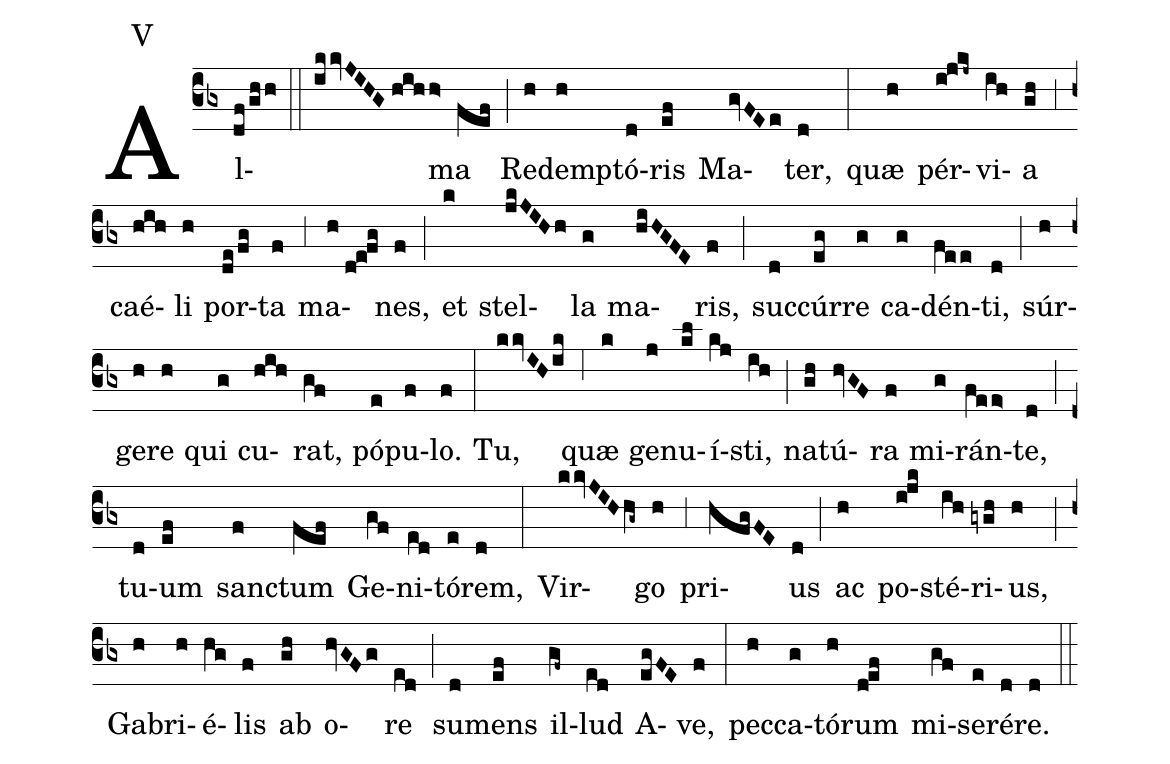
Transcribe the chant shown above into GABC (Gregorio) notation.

annotation: V;
%%
(cb3) Al(df/ghh::ikkvJIHG//hihh>)ma(fef) (;) Re(h)demp(h)tó(d)ris(ef) Ma(gvFEe)ter,(d) (:) quæ(h) pér(i!jkj~)vi(ih)a(gh) (;3) caé(hih)li(h) por(de/fg)ta(f) (;3) ma(h//d!e!fg)nes,(f) (;) et(k) stel(jkJIHh)la(g) ma(hiHGFE)ris,(f) (;) suc(d)cúr(eg)re(g) ca(g)dén(fee)ti,(d) (;) súr(h)ge(h)re(h) qui(g) cu(hih)rat,(gf) pó(e)pu(f)lo.(f) (:) Tu,(kkvIHik) (;6) quæ(k) ge(j)nu(kl)í(kj)sti,(ih) (;) na(gh)tú(hvGF)ra(f) mi(g)rán(fee>)te,(d) (;) tu(d)um(ef) san(f)ctum(fef) Ge(gf)ni(ed)tó(e)rem,(d) (:) Vir(kkvJIHhg~)go(h) (;3) pri(hfgFE)us(d) (;) ac(h) po(i!jk)sté(ih)ri(gygh)us,(h) (;) Ga(h)bri(h)é(hg)lis(f) ab(gh) o(hvGFg)re(ed) (;) su(d)mens(ef) il(gf~)lud(ed) A(egFE)ve,(f) (:) pec(h)ca(g)tó(h)rum(d!ef) mi(gf)se(e)ré(d)re.(d) (::)
